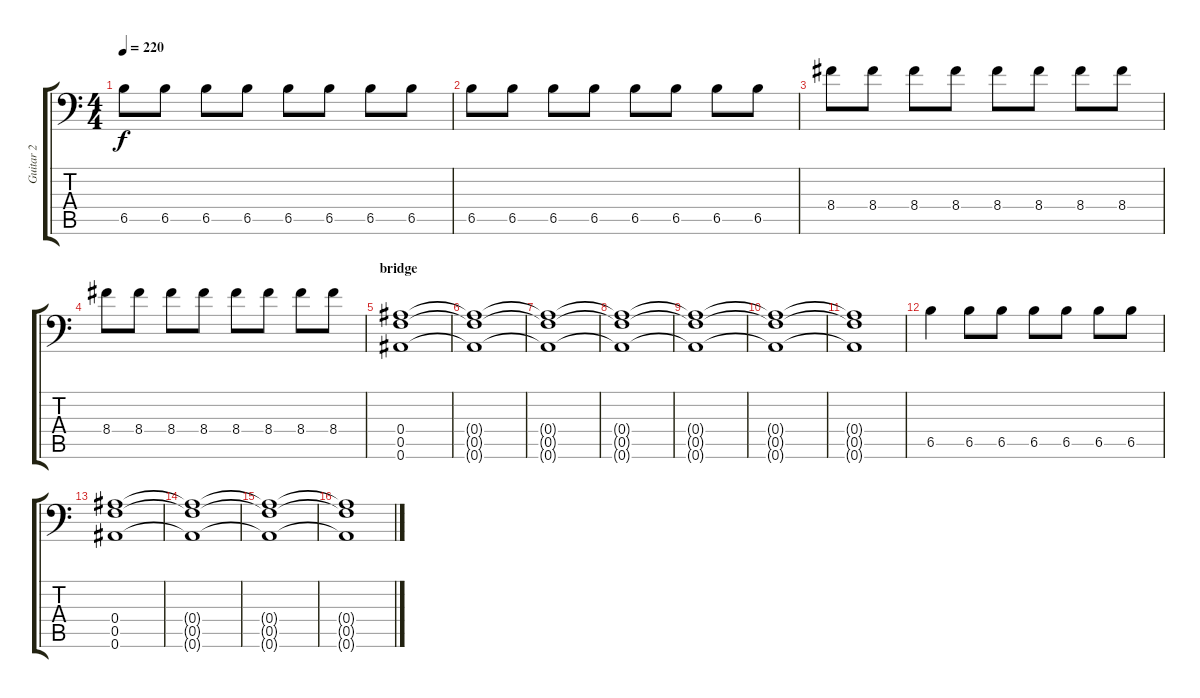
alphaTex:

\track ("Guitar 2" "Guitar 2") {instrument distortionguitar}
\staff {score tabs}
\tuning (C4 G3 Eb3 Bb2 F2 Bb1) {hide}
\ts (4 4)
\tempo 220
\clef f4
\ks c
6.5.8{dy f} 6.5.8 6.5.8 6.5.8 6.5.8 6.5.8 6.5.8 6.5.8 |
6.5.8 6.5.8 6.5.8 6.5.8 6.5.8 6.5.8 6.5.8 6.5.8 |
8.4.8 8.4.8 8.4.8 8.4.8 8.4.8 8.4.8 8.4.8 8.4.8 |
8.4.8 8.4.8 8.4.8 8.4.8 8.4.8 8.4.8 8.4.8 8.4.8 |
\section ("" "bridge")
(0.4 0.5 0.6).1 |
(0.4{t} 0.5{t} 0.6{t}).1 |
(0.4{t} 0.5{t} 0.6{t}).1 |
(0.4{t} 0.5{t} 0.6{t}).1 |
(0.4{t} 0.5{t} 0.6{t}).1 |
(0.4{t} 0.5{t} 0.6{t}).1 |
(0.4{t} 0.5{t} 0.6{t}).1 |
6.5.4 6.5.8 6.5.8 6.5.8 6.5.8 6.5.8 6.5.8 |
(0.4 0.5 0.6).1 |
(0.4{t} 0.5{t} 0.6{t}).1 |
(0.4{t} 0.5{t} 0.6{t}).1 |
(0.4{t} 0.5{t} 0.6{t}).1
